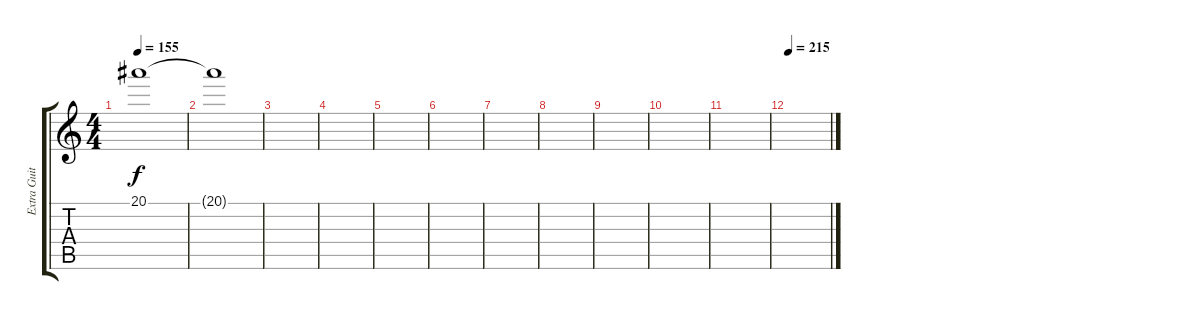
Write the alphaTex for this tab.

\track ("Extra Guitar" "Extra Guit") {instrument distortionguitar}
\staff {score tabs}
\tuning (D4 A3 F3 C3 G2 D2) {hide}
\ts (4 4)
\tempo 155
\clef g2
\ks c
20.1{t}.1{dy f} |
20.1{t}.1 |
|
|
|
|
|
|
|
|
|
\tempo 215
